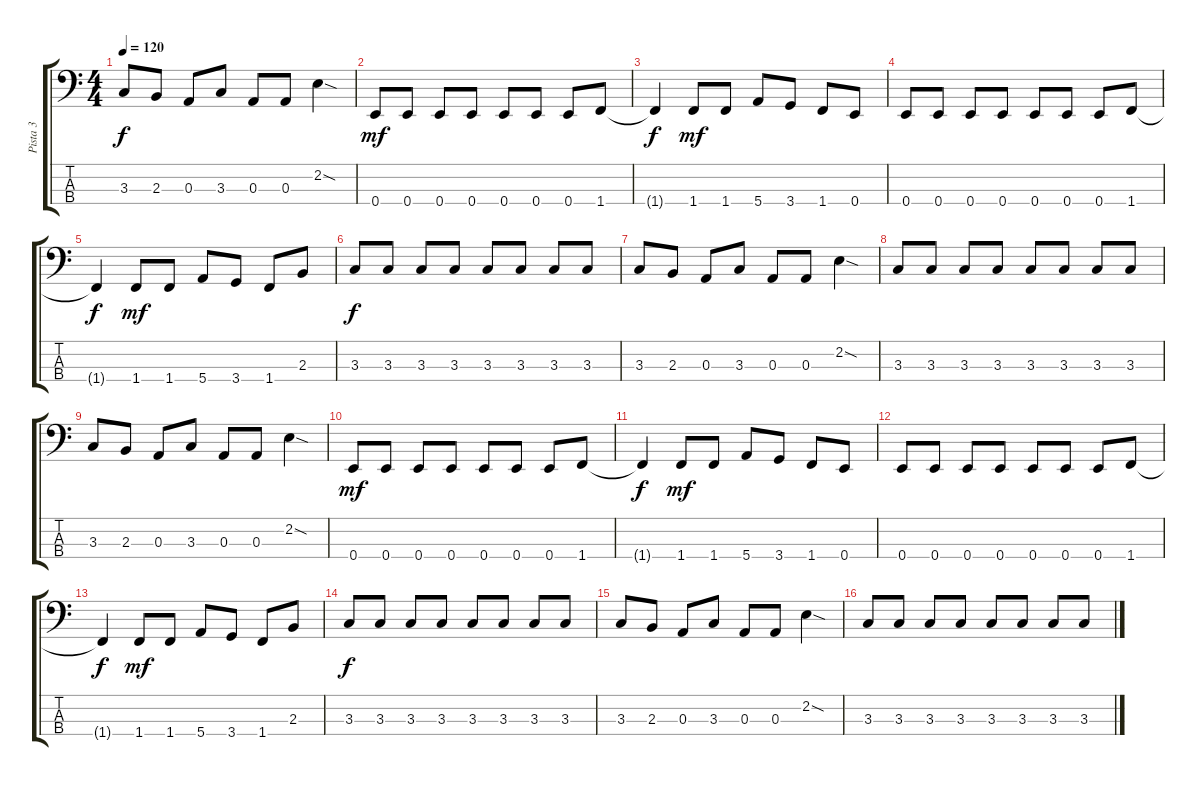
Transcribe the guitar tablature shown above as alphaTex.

\track ("Pista 3" "Pista 3") {instrument electricbassfinger}
\staff {score tabs}
\tuning (G2 D2 A1 E1) {hide}
\ts (4 4)
\tempo 120
\clef f4
\ks c
3.3.8{dy f} 2.3.8 0.3.8 3.3.8 0.3.8 0.3.8 2.2{sod}.4 |
0.4.8{dy mf} 0.4.8 0.4.8 0.4.8 0.4.8 0.4.8 0.4.8 1.4.8 |
1.4{t}.4{dy f} 1.4.8{dy mf} 1.4.8 5.4.8 3.4.8 1.4.8 0.4.8 |
0.4.8 0.4.8 0.4.8 0.4.8 0.4.8 0.4.8 0.4.8 1.4.8 |
1.4{t}.4{dy f} 1.4.8{dy mf} 1.4.8 5.4.8 3.4.8 1.4.8 2.3.8 |
3.3.8{dy f} 3.3.8 3.3.8 3.3.8 3.3.8 3.3.8 3.3.8 3.3.8 |
3.3.8 2.3.8 0.3.8 3.3.8 0.3.8 0.3.8 2.2{sod}.4 |
3.3.8 3.3.8 3.3.8 3.3.8 3.3.8 3.3.8 3.3.8 3.3.8 |
3.3.8 2.3.8 0.3.8 3.3.8 0.3.8 0.3.8 2.2{sod}.4 |
0.4.8{dy mf} 0.4.8 0.4.8 0.4.8 0.4.8 0.4.8 0.4.8 1.4.8 |
1.4{t}.4{dy f} 1.4.8{dy mf} 1.4.8 5.4.8 3.4.8 1.4.8 0.4.8 |
0.4.8 0.4.8 0.4.8 0.4.8 0.4.8 0.4.8 0.4.8 1.4.8 |
1.4{t}.4{dy f} 1.4.8{dy mf} 1.4.8 5.4.8 3.4.8 1.4.8 2.3.8 |
3.3.8{dy f} 3.3.8 3.3.8 3.3.8 3.3.8 3.3.8 3.3.8 3.3.8 |
3.3.8 2.3.8 0.3.8 3.3.8 0.3.8 0.3.8 2.2{sod}.4 |
3.3.8 3.3.8 3.3.8 3.3.8 3.3.8 3.3.8 3.3.8 3.3.8
